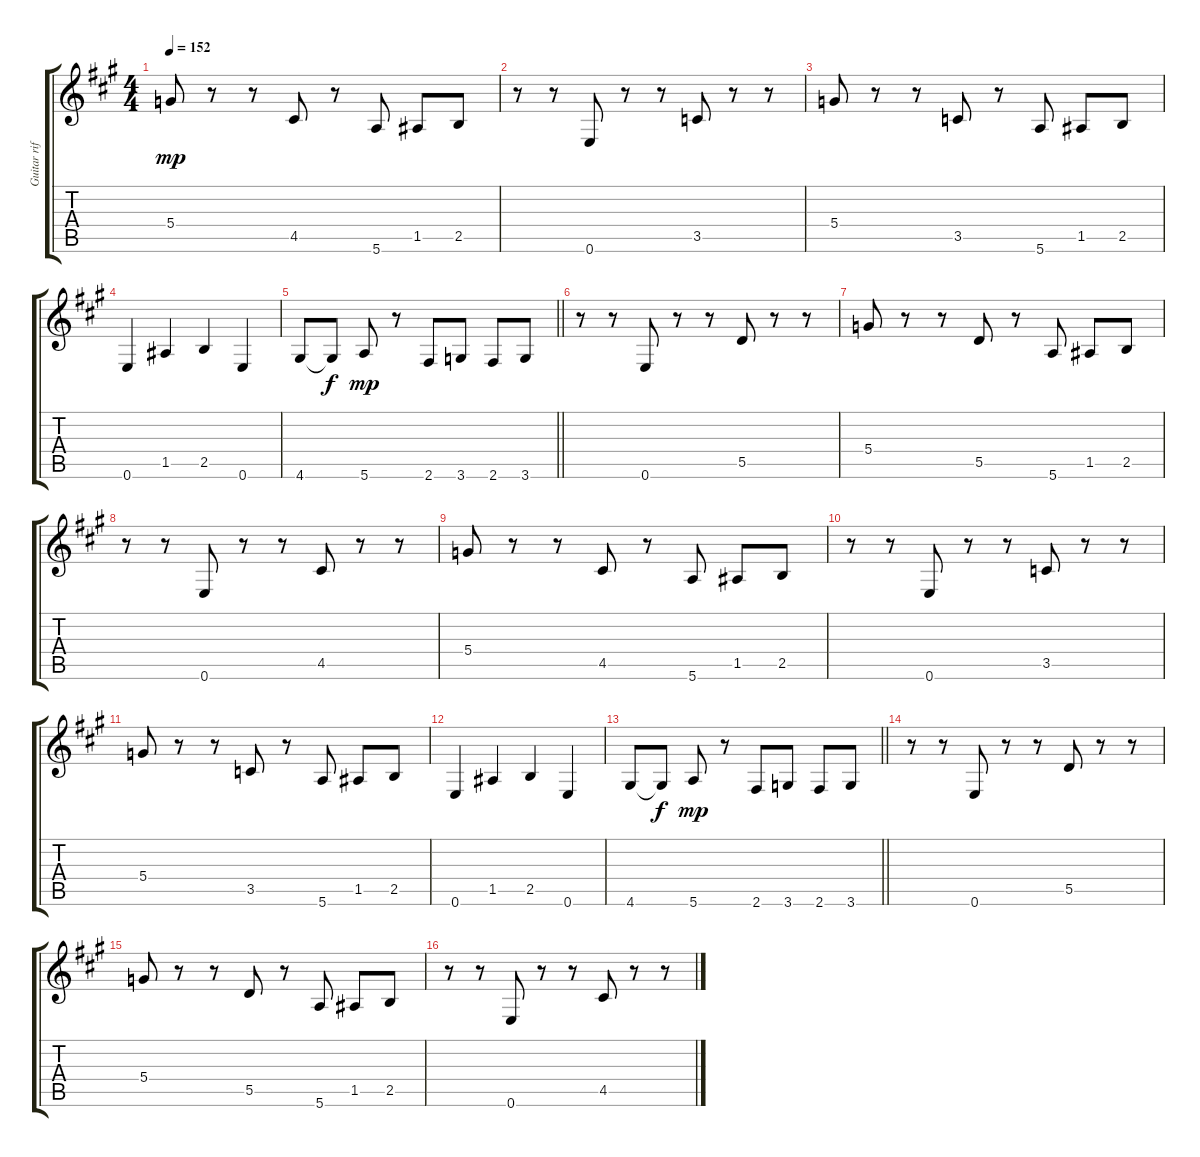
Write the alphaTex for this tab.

\track ("Guitar riff overdrive" "Guitar rif") {instrument overdrivenguitar}
\staff {score tabs}
\tuning (E4 B3 G3 D3 A2 E2) {hide}
\ts (4 4)
\tempo 152
\clef g2
\ks a
5.4.8{dy mp} r.8 r.8 4.5.8 r.8 5.6.8 1.5.8 2.5.8 |
r.8 r.8 0.6.8 r.8 r.8 3.5.8 r.8 r.8 |
5.4.8 r.8 r.8 3.5.8 r.8 5.6.8 1.5.8 2.5.8 |
0.6.4 1.5.4 2.5.4 0.6.4 |
\barLineRight lightlight
4.6.8 4.6{t}.8{dy f} 5.6.8{dy mp} r.8 2.6.8 3.6.8 2.6.8 3.6.8 |
r.8 r.8 0.6.8 r.8 r.8 5.5.8 r.8 r.8 |
5.4.8 r.8 r.8 5.5.8 r.8 5.6.8 1.5.8 2.5.8 |
r.8 r.8 0.6.8 r.8 r.8 4.5.8 r.8 r.8 |
5.4.8 r.8 r.8 4.5.8 r.8 5.6.8 1.5.8 2.5.8 |
r.8 r.8 0.6.8 r.8 r.8 3.5.8 r.8 r.8 |
5.4.8 r.8 r.8 3.5.8 r.8 5.6.8 1.5.8 2.5.8 |
0.6.4 1.5.4 2.5.4 0.6.4 |
\barLineRight lightlight
4.6.8 4.6{t}.8{dy f} 5.6.8{dy mp} r.8 2.6.8 3.6.8 2.6.8 3.6.8 |
r.8 r.8 0.6.8 r.8 r.8 5.5.8 r.8 r.8 |
5.4.8 r.8 r.8 5.5.8 r.8 5.6.8 1.5.8 2.5.8 |
r.8 r.8 0.6.8 r.8 r.8 4.5.8 r.8 r.8
